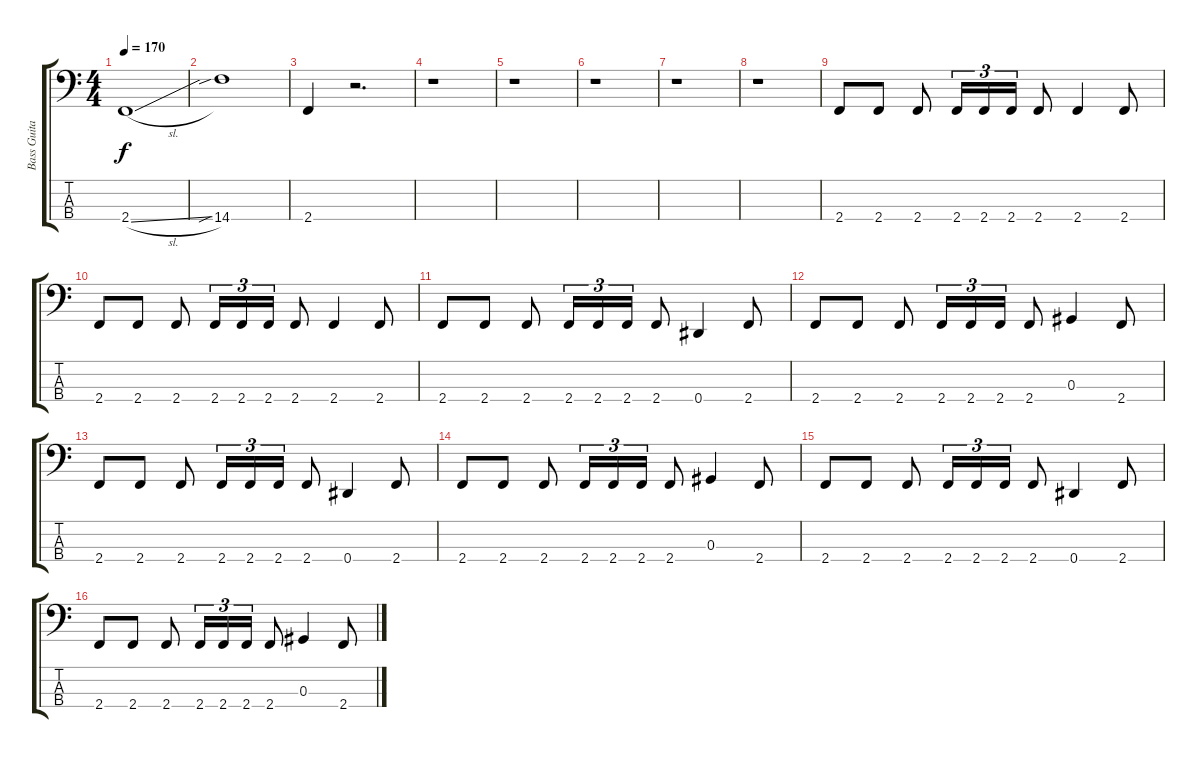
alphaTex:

\track ("Bass Guitar" "Bass Guita") {instrument electricbasspick}
\staff {score tabs}
\tuning (Gb2 Db2 Ab1 Eb1) {hide}
\ts (4 4)
\tempo 170
\clef f4
\ks c
2.4{sl}.1{dy f} |
14.4{sib}.1 |
2.4.4 r.2{d} |
r.1 |
r.1 |
r.1 |
r.1 |
r.1 |
2.4.8 2.4.8 2.4.8 2.4.16{tu (3 2)} 2.4.16{tu (3 2)} 2.4.16{tu (3 2)} 2.4.8 2.4.4 2.4.8 |
2.4.8 2.4.8 2.4.8 2.4.16{tu (3 2)} 2.4.16{tu (3 2)} 2.4.16{tu (3 2)} 2.4.8 2.4.4 2.4.8 |
2.4.8 2.4.8 2.4.8 2.4.16{tu (3 2)} 2.4.16{tu (3 2)} 2.4.16{tu (3 2)} 2.4.8 0.4.4 2.4.8 |
2.4.8 2.4.8 2.4.8 2.4.16{tu (3 2)} 2.4.16{tu (3 2)} 2.4.16{tu (3 2)} 2.4.8 0.3.4 2.4.8 |
2.4.8 2.4.8 2.4.8 2.4.16{tu (3 2)} 2.4.16{tu (3 2)} 2.4.16{tu (3 2)} 2.4.8 0.4.4 2.4.8 |
2.4.8 2.4.8 2.4.8 2.4.16{tu (3 2)} 2.4.16{tu (3 2)} 2.4.16{tu (3 2)} 2.4.8 0.3.4 2.4.8 |
2.4.8 2.4.8 2.4.8 2.4.16{tu (3 2)} 2.4.16{tu (3 2)} 2.4.16{tu (3 2)} 2.4.8 0.4.4 2.4.8 |
2.4.8 2.4.8 2.4.8 2.4.16{tu (3 2)} 2.4.16{tu (3 2)} 2.4.16{tu (3 2)} 2.4.8 0.3.4 2.4.8
